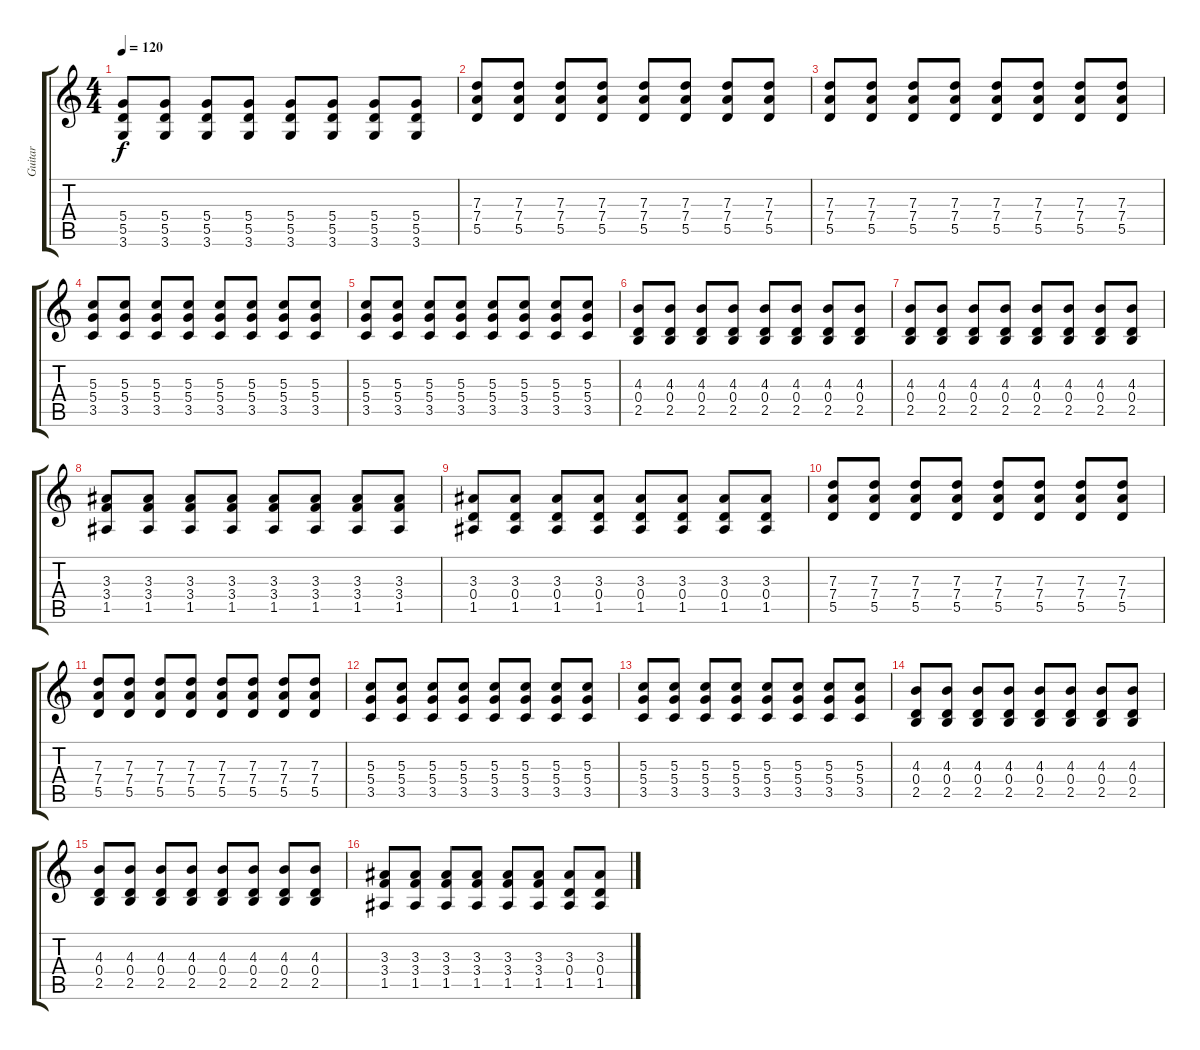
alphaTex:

\track ("Guitar" "Guitar") {instrument distortionguitar}
\staff {score tabs}
\tuning (E4 B3 G3 D3 A2 E2) {hide}
\ts (4 4)
\tempo 120
\clef g2
\ks c
(5.4 5.5 3.6).8{dy f} (5.4 5.5 3.6).8 (5.4 5.5 3.6).8 (5.4 5.5 3.6).8 (5.4 5.5 3.6).8 (5.4 5.5 3.6).8 (5.4 5.5 3.6).8 (5.4 5.5 3.6).8 |
(7.3 7.4 5.5).8 (7.3 7.4 5.5).8 (7.3 7.4 5.5).8 (7.3 7.4 5.5).8 (7.3 7.4 5.5).8 (7.3 7.4 5.5).8 (7.3 7.4 5.5).8 (7.3 7.4 5.5).8 |
(7.3 7.4 5.5).8 (7.3 7.4 5.5).8 (7.3 7.4 5.5).8 (7.3 7.4 5.5).8 (7.3 7.4 5.5).8 (7.3 7.4 5.5).8 (7.3 7.4 5.5).8 (7.3 7.4 5.5).8 |
(5.3 5.4 3.5).8 (5.3 5.4 3.5).8 (5.3 5.4 3.5).8 (5.3 5.4 3.5).8 (5.3 5.4 3.5).8 (5.3 5.4 3.5).8 (5.3 5.4 3.5).8 (5.3 5.4 3.5).8 |
(5.3 5.4 3.5).8 (5.3 5.4 3.5).8 (5.3 5.4 3.5).8 (5.3 5.4 3.5).8 (5.3 5.4 3.5).8 (5.3 5.4 3.5).8 (5.3 5.4 3.5).8 (5.3 5.4 3.5).8 |
(4.3 0.4 2.5).8 (4.3 0.4 2.5).8 (4.3 0.4 2.5).8 (4.3 0.4 2.5).8 (4.3 0.4 2.5).8 (4.3 0.4 2.5).8 (4.3 0.4 2.5).8 (4.3 0.4 2.5).8 |
(4.3 0.4 2.5).8 (4.3 0.4 2.5).8 (4.3 0.4 2.5).8 (4.3 0.4 2.5).8 (4.3 0.4 2.5).8 (4.3 0.4 2.5).8 (4.3 0.4 2.5).8 (4.3 0.4 2.5).8 |
(3.3 3.4 1.5).8 (3.3 3.4 1.5).8 (3.3 3.4 1.5).8 (3.3 3.4 1.5).8 (3.3 3.4 1.5).8 (3.3 3.4 1.5).8 (3.3 3.4 1.5).8 (3.3 3.4 1.5).8 |
(3.3 0.4 1.5).8 (3.3 0.4 1.5).8 (3.3 0.4 1.5).8 (3.3 0.4 1.5).8 (3.3 0.4 1.5).8 (3.3 0.4 1.5).8 (3.3 0.4 1.5).8 (3.3 0.4 1.5).8 |
(7.3 7.4 5.5).8 (7.3 7.4 5.5).8 (7.3 7.4 5.5).8 (7.3 7.4 5.5).8 (7.3 7.4 5.5).8 (7.3 7.4 5.5).8 (7.3 7.4 5.5).8 (7.3 7.4 5.5).8 |
(7.3 7.4 5.5).8 (7.3 7.4 5.5).8 (7.3 7.4 5.5).8 (7.3 7.4 5.5).8 (7.3 7.4 5.5).8 (7.3 7.4 5.5).8 (7.3 7.4 5.5).8 (7.3 7.4 5.5).8 |
(5.3 5.4 3.5).8 (5.3 5.4 3.5).8 (5.3 5.4 3.5).8 (5.3 5.4 3.5).8 (5.3 5.4 3.5).8 (5.3 5.4 3.5).8 (5.3 5.4 3.5).8 (5.3 5.4 3.5).8 |
(5.3 5.4 3.5).8 (5.3 5.4 3.5).8 (5.3 5.4 3.5).8 (5.3 5.4 3.5).8 (5.3 5.4 3.5).8 (5.3 5.4 3.5).8 (5.3 5.4 3.5).8 (5.3 5.4 3.5).8 |
(4.3 0.4 2.5).8 (4.3 0.4 2.5).8 (4.3 0.4 2.5).8 (4.3 0.4 2.5).8 (4.3 0.4 2.5).8 (4.3 0.4 2.5).8 (4.3 0.4 2.5).8 (4.3 0.4 2.5).8 |
(4.3 0.4 2.5).8 (4.3 0.4 2.5).8 (4.3 0.4 2.5).8 (4.3 0.4 2.5).8 (4.3 0.4 2.5).8 (4.3 0.4 2.5).8 (4.3 0.4 2.5).8 (4.3 0.4 2.5).8 |
(3.3 3.4 1.5).8 (3.3 3.4 1.5).8 (3.3 3.4 1.5).8 (3.3 3.4 1.5).8 (3.3 3.4 1.5).8 (3.3 3.4 1.5).8 (3.3 0.4 1.5).8 (3.3 0.4 1.5).8
